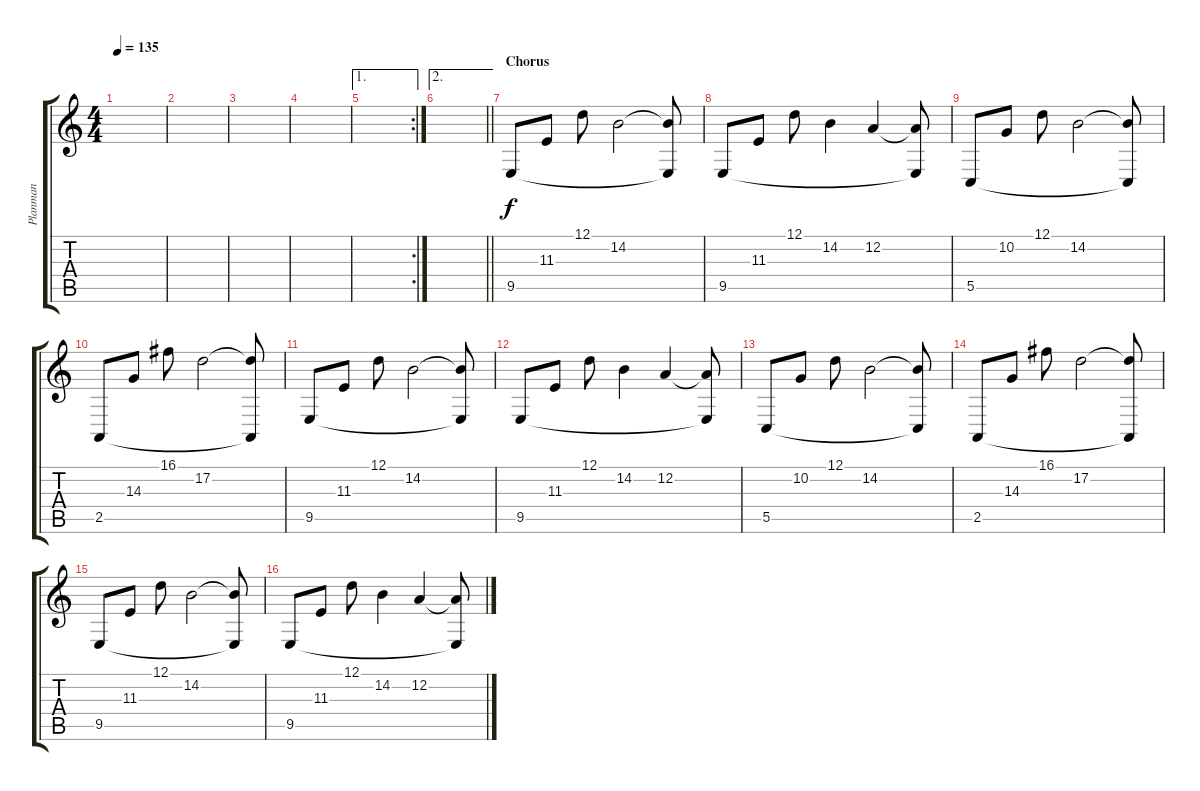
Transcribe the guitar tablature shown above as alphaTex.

\track ("Planman" "Planman") {instrument electricgrandpiano}
\staff {score tabs}
\tuning (D4 A3 F3 C3 G2 D2) {hide}
\ts (4 4)
\tempo 135
\clef g2
\ks c
|
|
|
|
\ae 1
\rc 2
|
\ae 2
\barLineRight lightlight
|
\section ("" "Chorus")
9.5.8 11.3.8 12.1.8 14.2.2 (14.2{t} 9.5{t}).8 |
9.5.8 11.3.8 12.1.8 14.2.4 12.2.4 (12.2{t} 9.5{t}).8 |
5.5.8 10.2.8 12.1.8 14.2.2 (14.2{t} 5.5{t}).8 |
2.5.8 14.3.8 16.1.8 17.2.2 (17.2{t} 2.5{t}).8 |
9.5.8 11.3.8 12.1.8 14.2.2 (14.2{t} 9.5{t}).8 |
9.5.8 11.3.8 12.1.8 14.2.4 12.2.4 (12.2{t} 9.5{t}).8 |
5.5.8 10.2.8 12.1.8 14.2.2 (14.2{t} 5.5{t}).8 |
2.5.8 14.3.8 16.1.8 17.2.2 (17.2{t} 2.5{t}).8 |
9.5.8 11.3.8 12.1.8 14.2.2 (14.2{t} 9.5{t}).8 |
9.5.8 11.3.8 12.1.8 14.2.4 12.2.4 (12.2{t} 9.5{t}).8
